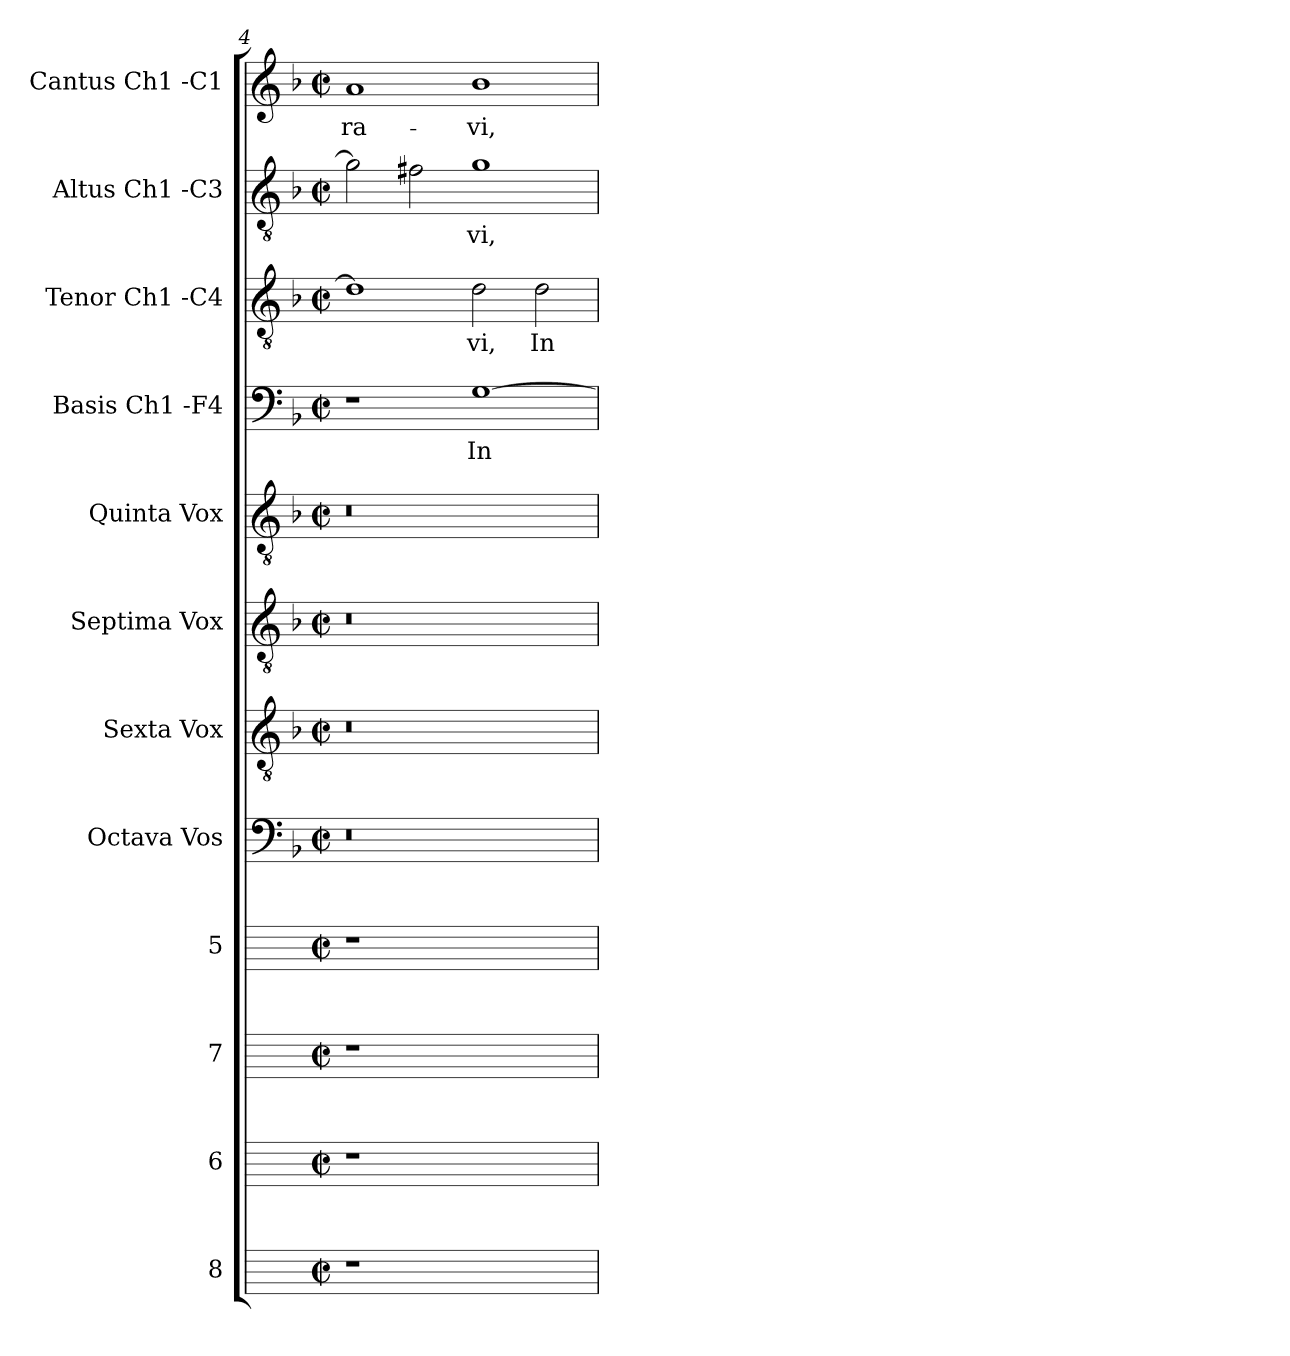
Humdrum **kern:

**kern	**kern	**kern	**kern	**kern	**kern	**kern	**kern	**kern	**text	**kern	**text	**kern	**text	**kern	**text
*part12	*part11	*part10	*part9	*part8	*part7	*part6	*part5	*part4	*part4	*part3	*part3	*part2	*part2	*part1	*part1
*staff12	*staff11	*staff10	*staff9	*staff8	*staff7	*staff6	*staff5	*staff4	*staff4	*staff3	*staff3	*staff2	*staff2	*staff1	*staff1
*I"8	*I"6	*I"7	*I"5	*I"Octava  Vos	*I"Sexta  Vox	*I"Septima  Vox	*I"Quinta  Vox	*I"Basis  Ch1 -F4	*	*I"Tenor  Ch1 -C4	*	*I"Altus  Ch1 -C3	*	*I"Cantus  Ch1 -C1	*
*	*	*	*	*	*	*	*	*I'B	*	*I'T	*	*I'A	*	*I'C	*
*	*	*	*	*clefF4	*clefGv2	*clefGv2	*clefGv2	*clefF4	*	*clefGv2	*	*clefGv2	*	*clefG2	*
*k[]	*k[]	*k[]	*k[]	*k[b-]	*k[b-]	*k[b-]	*k[b-]	*k[b-]	*	*k[b-]	*	*k[b-]	*	*k[b-]	*
*C:	*C:	*C:	*C:	*F:	*F:	*F:	*F:	*F:	*	*F:	*	*F:	*	*F:	*
*M2/2	*M2/2	*M2/2	*M2/2	*M2/2	*M2/2	*M2/2	*M2/2	*M2/2	*	*M2/2	*	*M2/2	*	*M2/2	*
*met(c|)	*met(c|)	*met(c|)	*met(c|)	*met(c|)	*met(c|)	*met(c|)	*met(c|)	*met(c|)	*	*met(c|)	*	*met(c|)	*	*met(c|)	*
=4	=4	=4	=4	=4	=4	=4	=4	=4	=4	=4	=4	=4	=4	=4	=4
!	!	!	!	!	!	!	!	!	!	!	!LO:LY:b:cj	!	!LO:LY:b:cj	!	!LO:LY:b:cj
1r	1r	1r	1r	0r	0r	0r	0r	1r	.	1d]	--	2g\]	--	1a	-ra-
!	!	!	!	!	!	!	!	!	!	!	!	!	!LO:LY:b:cj	!	!
.	.	.	.	.	.	.	.	.	.	.	.	2f#X\	--	.	.
!	!	!	!	!	!	!	!	!	!LO:LY:b:cj	!	!LO:LY:b:cj	!	!LO:LY:b:cj	!	!LO:LY:b:cj
1ryy	1ryy	1ryy	1ryy	.	.	.	.	[>1G	In	2d\	-vi,	1g	-vi,	1b-	-vi,
!	!	!	!	!	!	!	!	!	!	!	!LO:LY:b:cj	!	!	!	!
.	.	.	.	.	.	.	.	.	.	2d\	In	.	.	.	.
=	=	=	=	=	=	=	=	=	=	=	=	=	=	=	=
*-	*-	*-	*-	*-	*-	*-	*-	*-	*-	*-	*-	*-	*-	*-	*-
